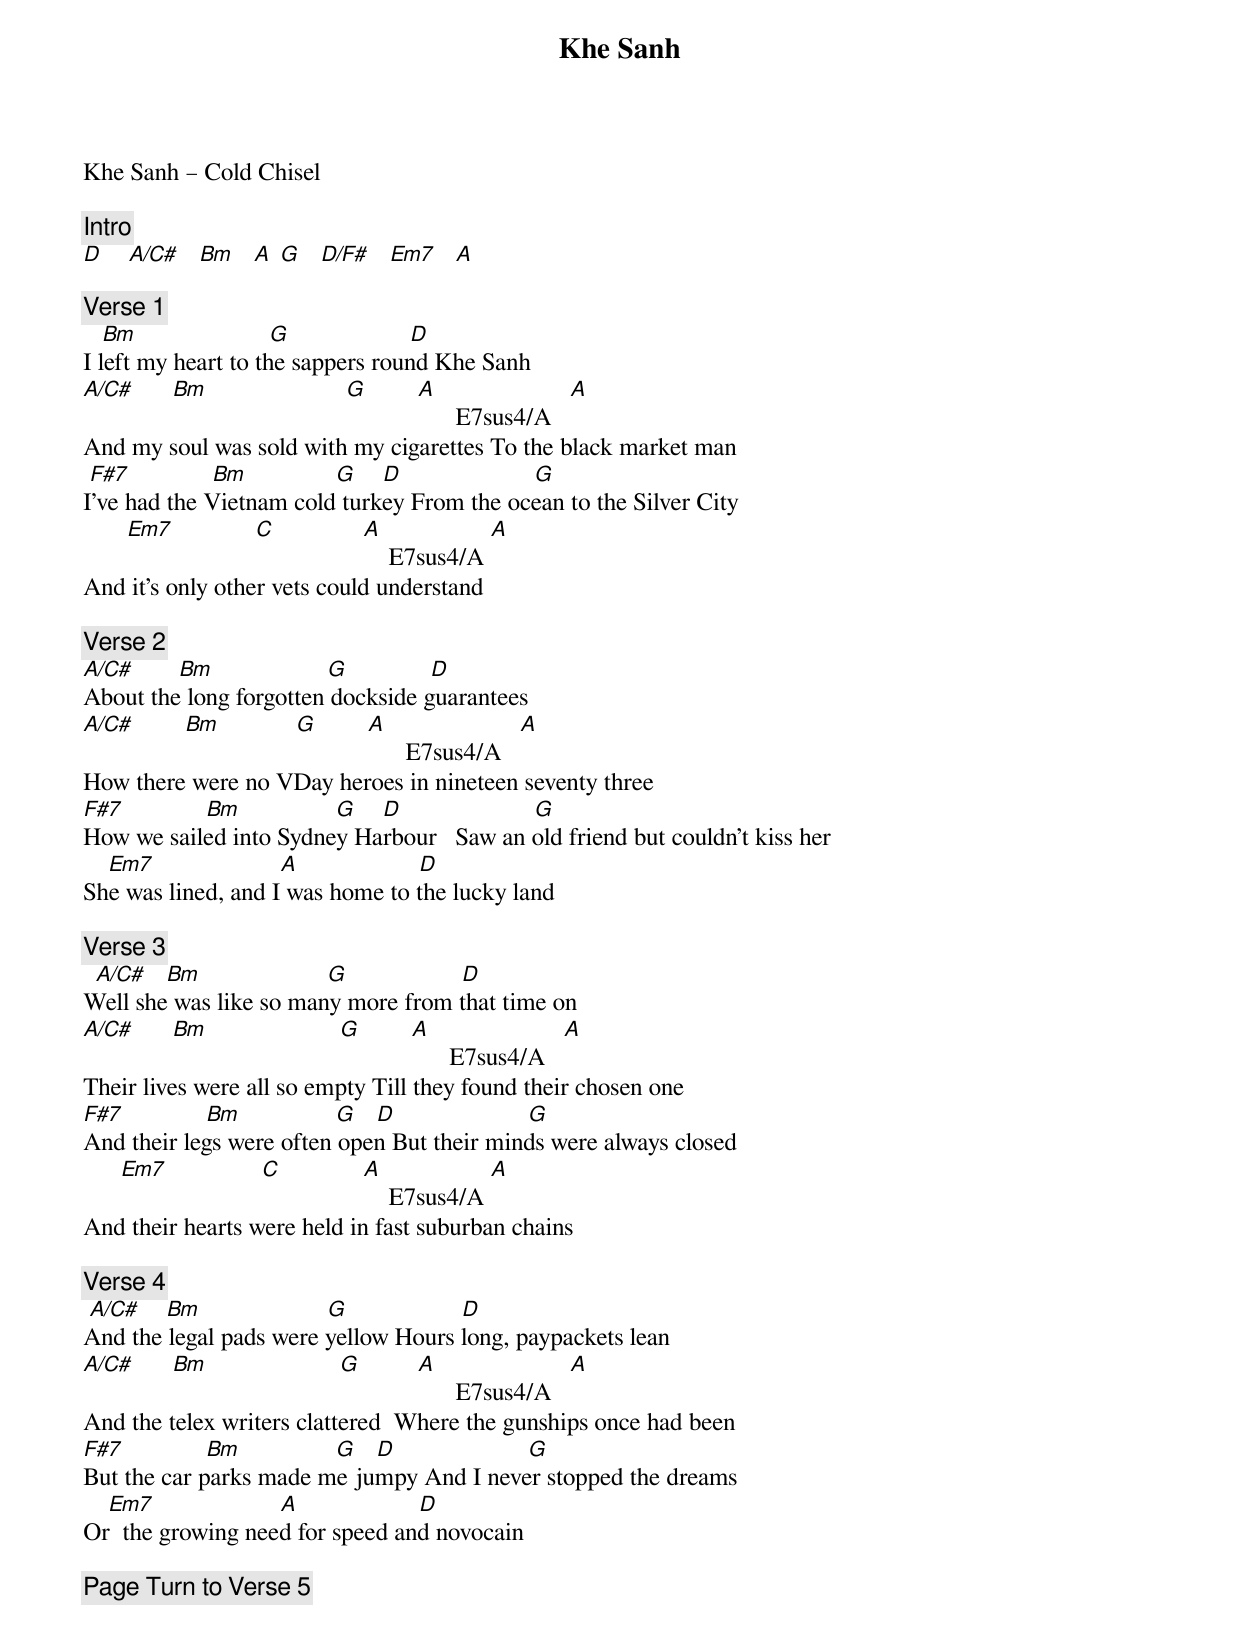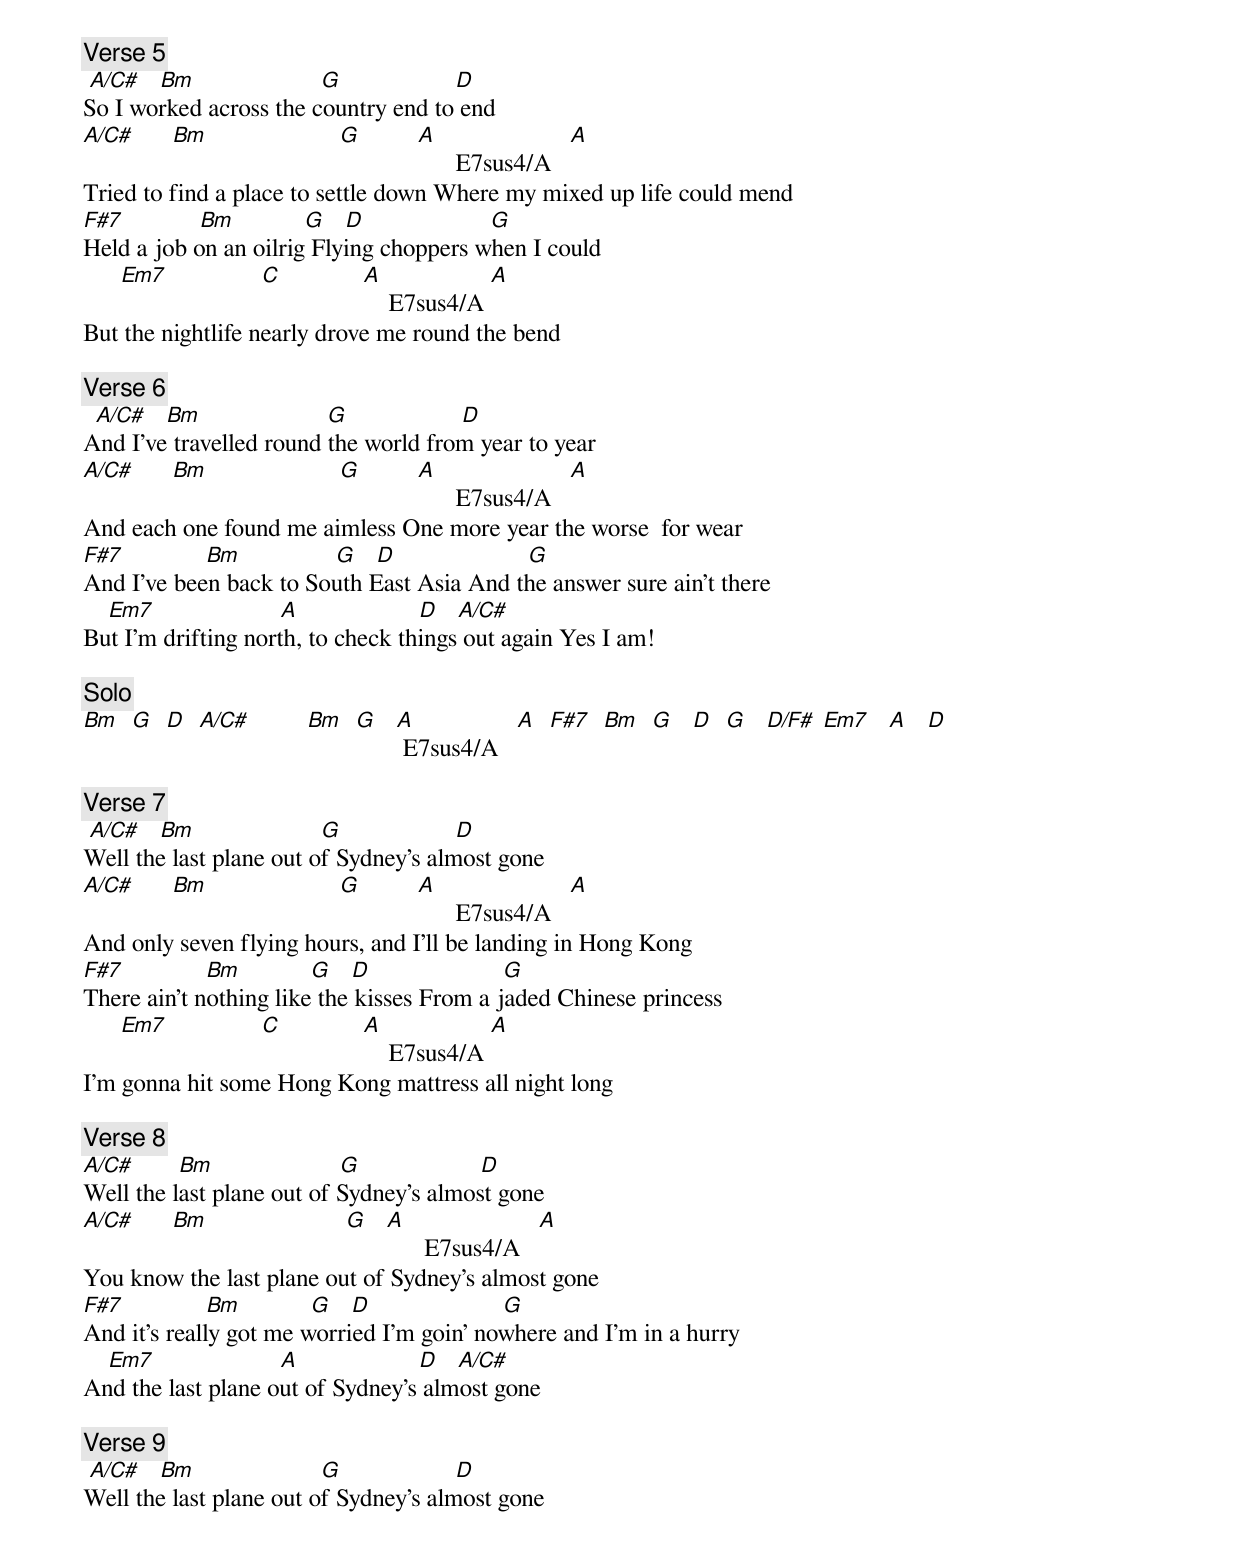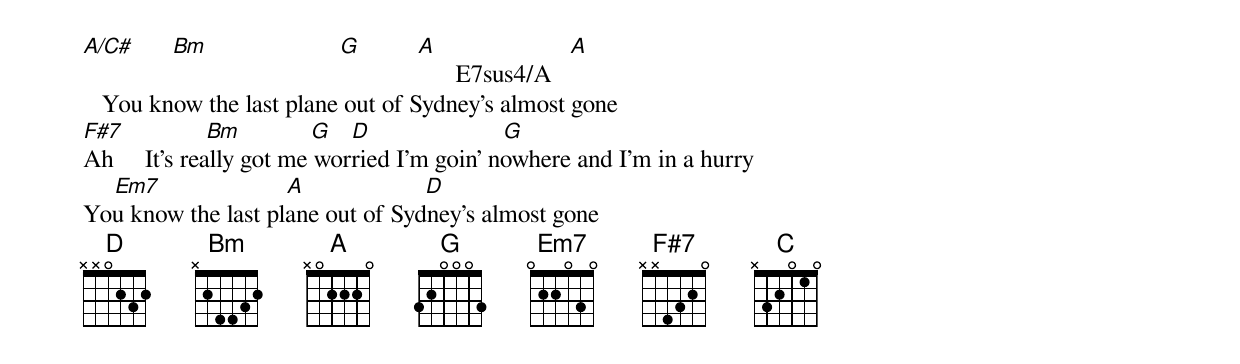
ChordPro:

{title: Khe Sanh}
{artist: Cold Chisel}
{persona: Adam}
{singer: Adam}
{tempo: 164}
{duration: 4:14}
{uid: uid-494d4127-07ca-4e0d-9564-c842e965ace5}
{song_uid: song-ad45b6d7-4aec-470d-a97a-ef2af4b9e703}



Khe Sanh – Cold Chisel

{comment: Intro}
[D]    [A/C#]   [Bm]   [A]	[G]   [D/F#]   [Em7]   [A]

{comment: Verse 1}
   [Bm]                  			[G]                 		[D]
I left my heart to the sappers round Khe Sanh
[A/C#]	     [Bm]                   			[G]			     [A]      E7sus4/A  	[A]
And my soul was sold with my cigarettes	To the black market man
 [F#7]            	[Bm]          	   [G]				[D]                   		[G]
I've had the Vietnam cold turkey	From the ocean to the Silver City
 	     [Em7]            	[C]           			[A]    E7sus4/A	[A]
And it's only other vets could understand

{comment: Verse 2}
[A/C#]      	[Bm]        	        	[G]          			[D]
About the long forgotten dockside guarantees
[A/C#]	     		[Bm]            [G]			     [A]      E7sus4/A  	[A]
How there were no VDay heroes in nineteen seventy three
[F#7]            	[Bm]          	   	[G]				[D]                   		[G]
How we sailed into Sydney Harbour	  Saw an old friend but couldn't kiss her
    [Em7]                  		[A]                 		[D]
She was lined, and I was home to the lucky land

{comment: Verse 3}
  [A/C#] 		[Bm]                  		[G]                 	[D]
Well she was like so many more from that time on
[A/C#]	     [Bm]                   		[G]			     [A]      E7sus4/A  	[A]
Their lives were all so empty	Till they found their chosen one
[F#7]            	[Bm]          	   	[G]			[D]                   		[G]
And their legs were often open	But their minds were always closed
	     [Em7]            			[C]           		[A]    E7sus4/A	[A]
And their hearts were held in fast suburban chains

{comment: Verse 4}
 [A/C#]  		[Bm]                  		[G]                 	[D]
And the legal pads were yellow	Hours long, paypackets lean
[A/C#]	     [Bm]                   		[G]			     	[A]      E7sus4/A  	[A]
And the telex writers clattered		Where the gunships once had been
[F#7]            	[Bm]          	   	[G]			[D]                   		[G]
But the car parks made me jumpy	And I never stopped the dreams
    [Em7]                  		[A]                 		[D]
Or  the growing need for speed and novocain

{comment: Page Turn to Verse 5}


{comment: Verse 5}
 [A/C#]  	[Bm]                  		[G]                 	[D]
So I worked across the country end to end
[A/C#]	     [Bm]                   		[G]			     	[A]      E7sus4/A  	[A]
Tried to find a place to settle down	Where my mixed up life could mend
[F#7]            [Bm]          	[G]			[D]                   	[G]
Held a job on an oilrig	Flying choppers when I could
	     [Em7]            			[C]           		[A]    E7sus4/A	[A]
But the nightlife nearly drove me round the bend

{comment: Verse 6}
  [A/C#] 		[Bm]                  		[G]                 	[D]
And I've travelled round the world from year to year
[A/C#]	     [Bm]                   		[G]			     	[A]      E7sus4/A  	[A]
And each one found me aimless	One more year the worse  for wear
[F#7]            	[Bm]          	   	[G]			[D]                   		[G]
And I've been back to South East Asia	And the answer sure ain't there
    [Em7]                  		[A]                 		[D] 		[A/C#]
But I'm drifting north, to check things out again	Yes I am!

{comment: Solo}
[Bm]  [G]  [D]  [A/C#]	        [Bm]  [G]   [A] E7sus4/A   [A]  [F#7]	 [Bm]  [G]   [D]  [G]   [D/F#]	[Em7]   [A]   [D]

{comment: Verse 7}
 [A/C#]  	[Bm]                  		[G]                 	[D]
Well the last plane out of Sydney's almost gone
[A/C#]	     [Bm]                   		[G]			     	[A]      E7sus4/A  	[A]
And only seven flying hours, and I'll be landing in Hong Kong
[F#7]            	[Bm]          	[G]			[D]                   		[G]
There ain't nothing like the kisses	From a jaded Chinese princess
	     [Em7]            			[C]           		[A]    E7sus4/A	[A]
I'm gonna hit some Hong Kong mattress all night long

{comment: Verse 8}
[A/C#]	      [Bm]                  		[G]                 		[D]
Well the last plane out of Sydney's almost gone
[A/C#]	     [Bm]                   			[G]			[A]      E7sus4/A  	[A]
You know the last plane out of Sydney's almost gone
[F#7]            	[Bm]          	[G]			[D]                   		[G]
And it's really got me worried	I'm goin' nowhere and I'm in a hurry
    [Em7]                  		[A]                 		[D] 		[A/C#]
And the last plane out of Sydney's almost gone

{comment: Verse 9}
 [A/C#]  	[Bm]                  		[G]                 	[D]
Well the last plane out of Sydney's almost gone
[A/C#]	     [Bm]                   		[G]			     	[A]      E7sus4/A  	[A]
   You know the last plane out of Sydney's almost gone
[F#7]            	[Bm]          	[G]			[D]                   		[G]
Ah     It's really got me worried	I'm goin' nowhere and I'm in a hurry
    	[Em7]                  		[A]                 		[D]
You know the last plane out of Sydney's almost gone
